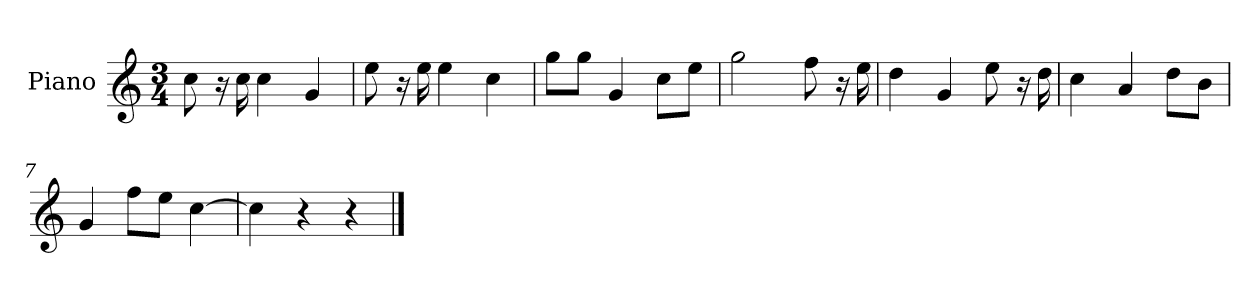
**kern
*part1
*staff1
*I"Piano
*I'P-no
*clefG2
*k[]
*M3/4
*MM184
=1
8cc\
16r
16cc\
4cc\
4g/
=2
8ee\
16r
16ee\
4ee\
4cc\
=3
8gg\L
8gg\J
4g/
8cc\L
8ee\J
=4
2gg\
8ff\
16r
16ee\
=5
4dd\
4g/
8ee\
16r
16dd\
=6
4cc\
4a/
8dd\L
8b\J
=7
4g/
8ff\L
8ee\J
[4cc\
=8
4cc\]
4r
4r
==
*-
